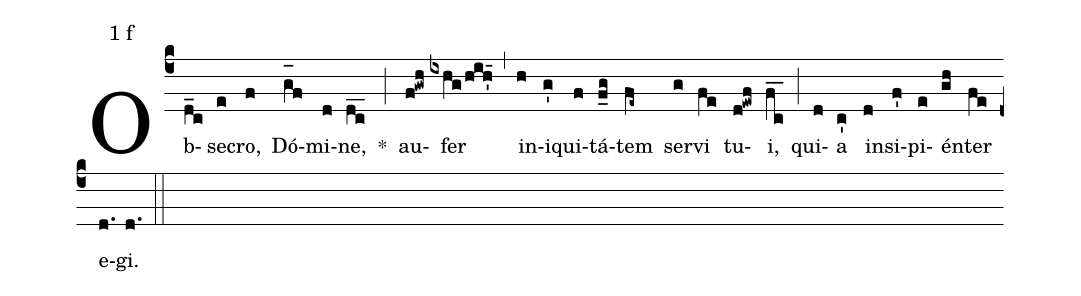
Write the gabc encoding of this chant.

mode:1 f;
%%
(c4) Ob(d_c)se(e)cro,(f) Dó(g_[oh:h]f)mi(d)ne,(dc__) *(;) au(f!gwh)fer(ixhg/hih'_15) (,) in(h)i(g')qui(f)tá(f_g)tem(fe~) ser(g)vi(fe) tu(d!ewf)i,(fc__) (;) qui(d)a(c') in(d)si(f')pi(e)én(gh)ter(fe) e(d.)gi.(d.) (::)
